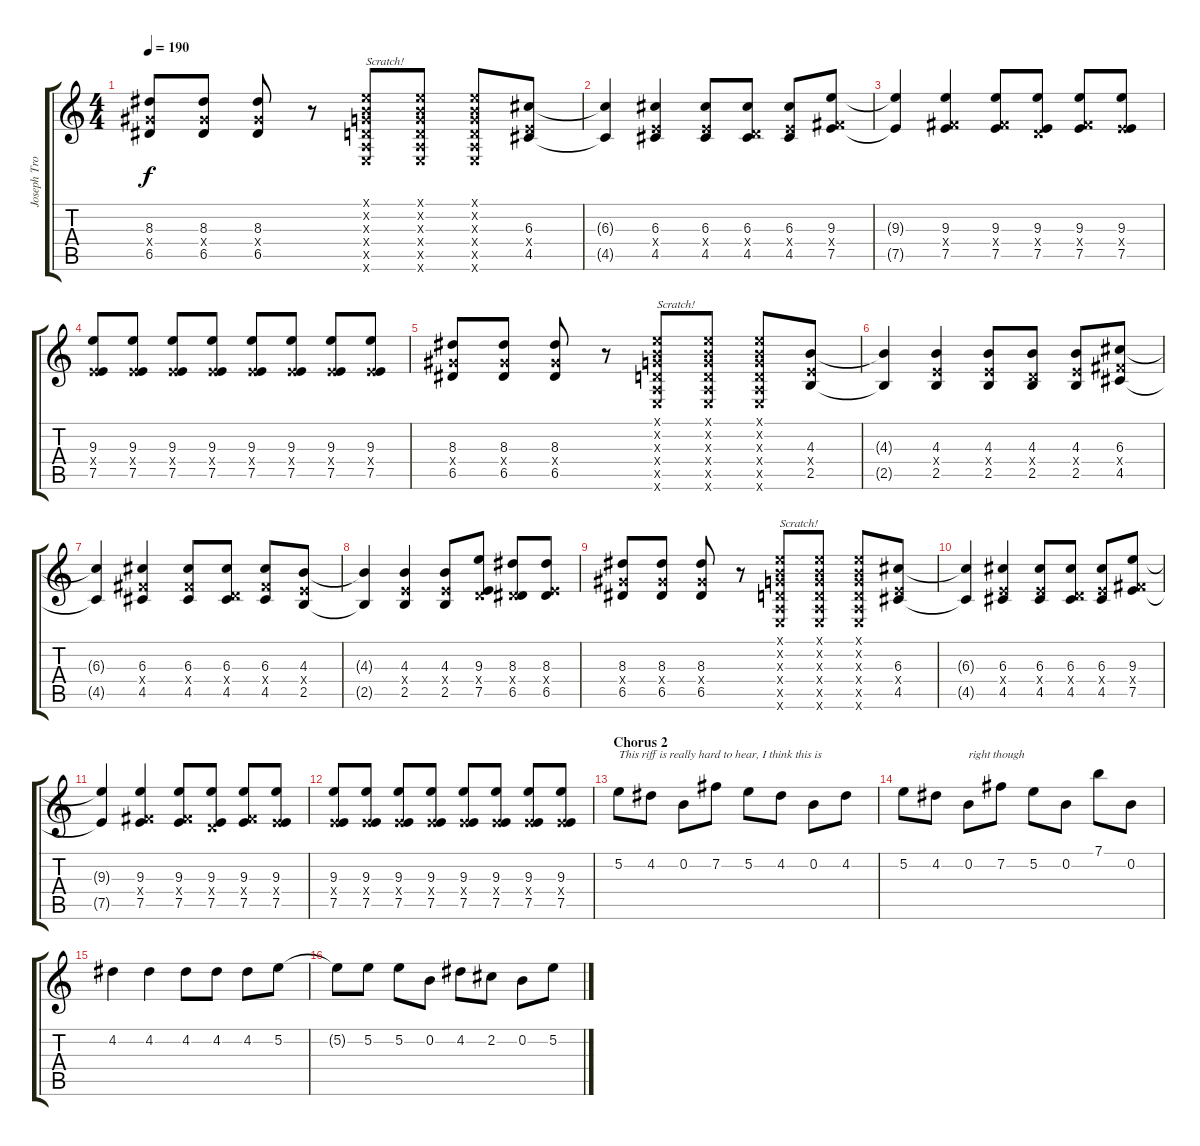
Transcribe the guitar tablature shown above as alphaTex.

\track ("Joseph Trohman (Lead Guitar)" "Joseph Tro") {instrument distortionguitar}
\staff {score tabs}
\tuning (E4 B3 G3 D3 A2 E2) {hide}
\ts (4 4)
\tempo 190
\clef g2
\ks c
(8.3 6.4{x} 6.5).8{dy f} (8.3 6.4{x} 6.5).8 (8.3 6.4{x} 6.5).8 r.8 (0.1{x} 0.2{x} 0.3{x} 0.4{x} 0.5{x} 0.6{x}).8{txt "Scratch!"} (0.1{x} 0.2{x} 0.3{x} 0.4{x} 0.5{x} 0.6{x}).8 (0.1{x} 0.2{x} 0.3{x} 0.4{x} 0.5{x} 0.6{x}).8 (6.3 2.4{x} 4.5).8 |
(6.3{t} 4.5{t}).4 (6.3 2.4{x} 4.5).4 (6.3 2.4{x} 4.5).8 (6.3 0.4{x} 4.5).8 (6.3 2.4{x} 4.5).8 (9.3 4.4{x} 7.5).8 |
(9.3{t} 7.5{t}).4 (9.3 4.4{x} 7.5).4 (9.3 4.4{x} 7.5).8 (9.3 0.4{x} 7.5).8 (9.3 4.4{x} 7.5).8 (9.3 2.4{x} 7.5).8 |
(9.3 2.4{x} 7.5).8 (9.3 2.4{x} 7.5).8 (9.3 2.4{x} 7.5).8 (9.3 2.4{x} 7.5).8 (9.3 2.4{x} 7.5).8 (9.3 2.4{x} 7.5).8 (9.3 2.4{x} 7.5).8 (9.3 2.4{x} 7.5).8 |
(8.3 6.4{x} 6.5).8 (8.3 6.4{x} 6.5).8 (8.3 6.4{x} 6.5).8 r.8 (0.1{x} 0.2{x} 0.3{x} 0.4{x} 0.5{x} 0.6{x}).8{txt "Scratch!"} (0.1{x} 0.2{x} 0.3{x} 0.4{x} 0.5{x} 0.6{x}).8 (0.1{x} 0.2{x} 0.3{x} 0.4{x} 0.5{x} 0.6{x}).8 (4.3 2.4{x} 2.5).8 |
(4.3{t} 2.5{t}).4 (4.3 2.4{x} 2.5).4 (4.3 2.4{x} 2.5).8 (4.3 0.4{x} 2.5).8 (4.3 2.4{x} 2.5).8 (6.3 4.4{x} 4.5).8 |
(6.3{t} 4.5{t}).4 (6.3 4.4{x} 4.5).4 (6.3 4.4{x} 4.5).8 (6.3 0.4{x} 4.5).8 (6.3 4.4{x} 4.5).8 (4.3 2.4{x} 2.5).8 |
(4.3{t} 2.5{t}).4 (4.3 2.4{x} 2.5).4 (4.3 2.4{x} 2.5).8 (9.3 0.4{x} 7.5).8 (8.3 0.4{x} 6.5).8 (8.3 2.4{x} 6.5).8 |
(8.3 6.4{x} 6.5).8 (8.3 6.4{x} 6.5).8 (8.3 6.4{x} 6.5).8 r.8 (0.1{x} 0.2{x} 0.3{x} 0.4{x} 0.5{x} 0.6{x}).8{txt "Scratch!"} (0.1{x} 0.2{x} 0.3{x} 0.4{x} 0.5{x} 0.6{x}).8 (0.1{x} 0.2{x} 0.3{x} 0.4{x} 0.5{x} 0.6{x}).8 (6.3 2.4{x} 4.5).8 |
(6.3{t} 4.5{t}).4 (6.3 2.4{x} 4.5).4 (6.3 2.4{x} 4.5).8 (6.3 0.4{x} 4.5).8 (6.3 2.4{x} 4.5).8 (9.3 4.4{x} 7.5).8 |
(9.3{t} 7.5{t}).4 (9.3 4.4{x} 7.5).4 (9.3 4.4{x} 7.5).8 (9.3 0.4{x} 7.5).8 (9.3 4.4{x} 7.5).8 (9.3 2.4{x} 7.5).8 |
(9.3 2.4{x} 7.5).8 (9.3 2.4{x} 7.5).8 (9.3 2.4{x} 7.5).8 (9.3 2.4{x} 7.5).8 (9.3 2.4{x} 7.5).8 (9.3 2.4{x} 7.5).8 (9.3 2.4{x} 7.5).8 (9.3 2.4{x} 7.5).8 |
\section ("" "Chorus 2")
5.2.8{txt "This riff is really hard to hear, I think this is"} 4.2.8 0.2.8 7.2.8 5.2.8 4.2.8 0.2.8 4.2.8 |
5.2.8 4.2.8 0.2.8{txt "right though"} 7.2.8 5.2.8 0.2.8 7.1.8 0.2.8 |
4.2.4 4.2.4 4.2.8 4.2.8 4.2.8 5.2.8 |
5.2{t}.8 5.2.8 5.2.8 0.2.8 4.2.8 2.2.8 0.2.8 5.2.8
